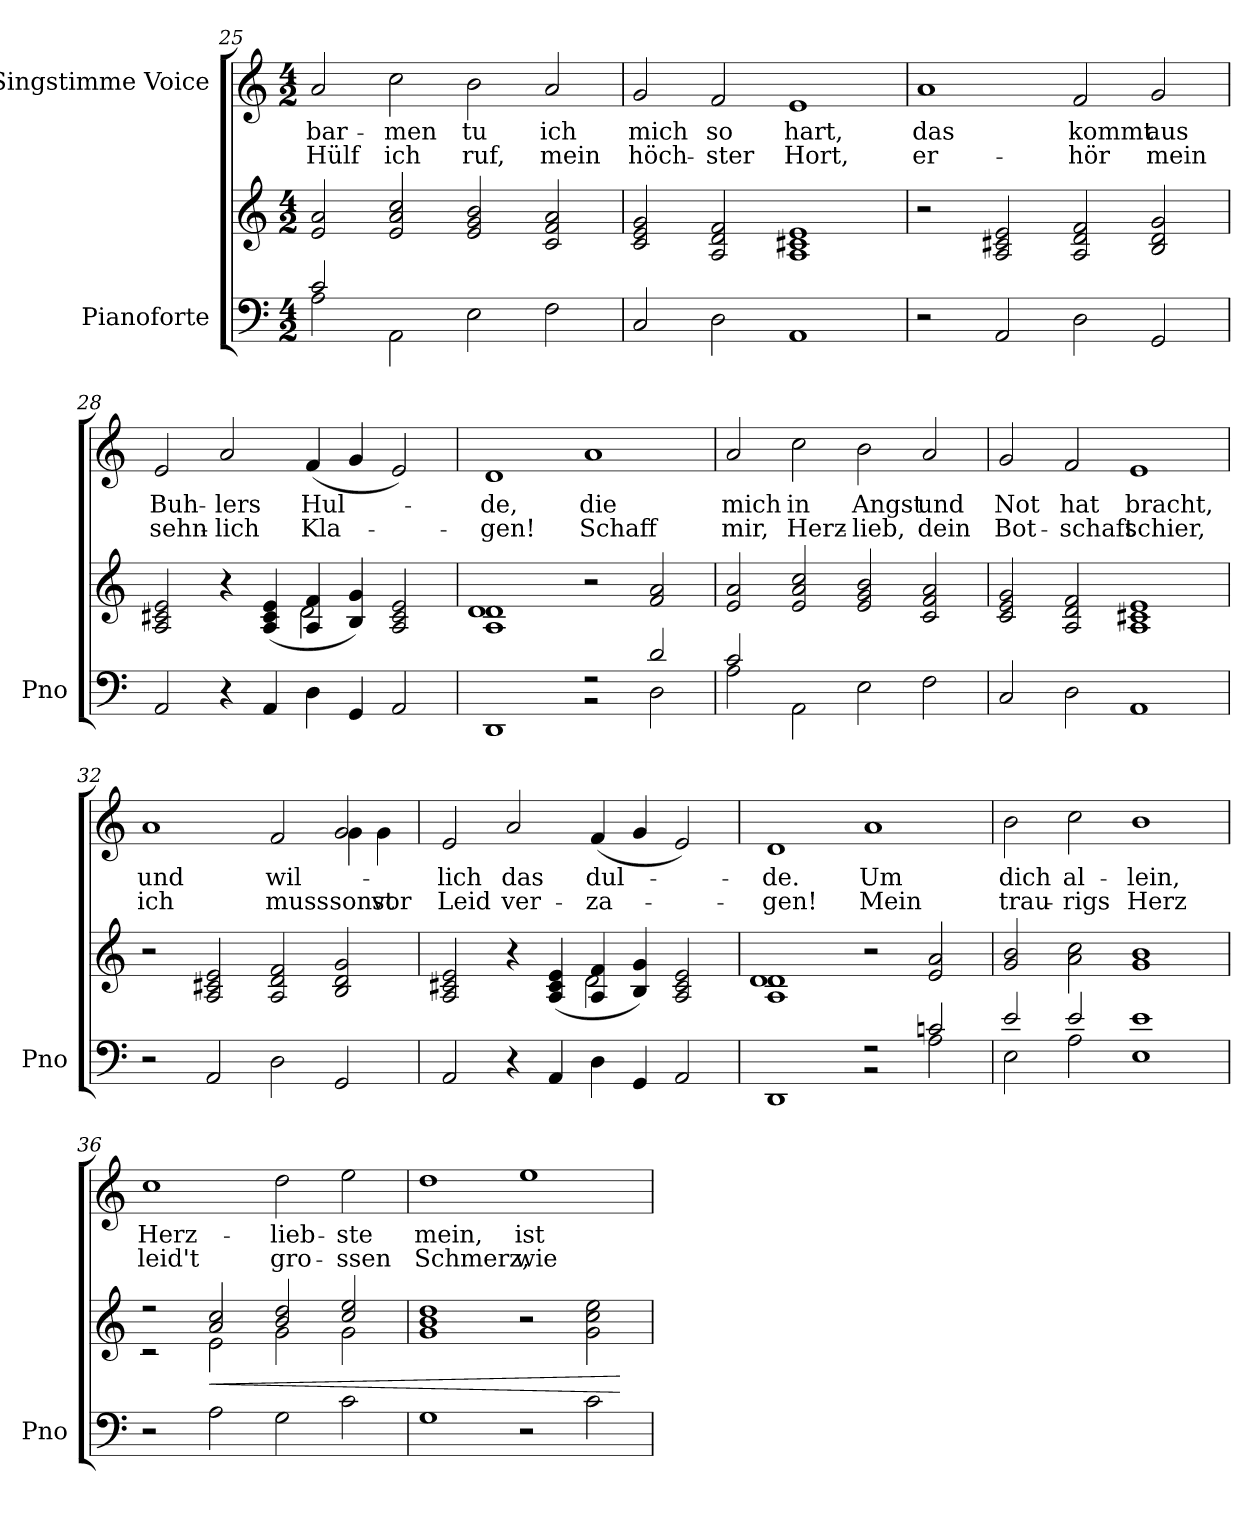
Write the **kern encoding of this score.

**kern	**kern	**dynam	**kern	**text	**text
*part2	*part2	*part2	*part1	*part1	*part1
*staff3	*staff2	*staff2/3	*staff1	*staff1	*staff1
*I"Pianoforte	*	*	*I"Singstimme Voice	*	*
*I'Pno	*	*	*	*	*
*clefF4	*clefG2	*	*clefG2	*	*
*k[]	*k[]	*	*k[]	*	*
*M4/2	*M4/2	*	*M4/2	*	*
=25	=25	=25	=25	=25	=25
*^	*	*	*	*	*
2c/	2A\	2e/ 2a/	.	2a/	-bar-	Hülf
2ryy	2AA\	2e/ 2a/ 2cc/	.	2cc\	-men	ich
1ryy	2E\	2e/ 2g/ 2b/	.	2b\	tu	ruf,
.	2F\	2c/ 2f/ 2a/	.	2a/	ich	mein
*v	*v	*	*	*	*	*
=26	=26	=26	=26	=26	=26
2C/	2c/ 2e/ 2g/	.	2g/	mich	höch-
2D\	2A/ 2d/ 2f/	.	2f/	so	-ster
1AA	1A 1c#X 1e	.	1e	hart,	Hort,
=27	=27	=27	=27	=27	=27
2r	2r	.	1a	das	er-
2AA/	2A/ 2c#X/ 2e/	.	.	.	.
2D\	2A/ 2d/ 2f/	.	2f/	kommt	-hör
2GG/	2B/ 2d/ 2g/	.	2g/	aus	mein
=28	=28	=28	=28	=28	=28
*	*^	*	*	*	*
2AA/	2A/ 2c#X/ 2e/	1ryy	.	2e/	Buh-	sehn-
4r	4r	.	.	2a/	-lers	-lich
4AA/	(4A/ 4c#/ 4e/	.	.	.	.	.
4D\	4A/ 4f/	2d\	.	(4f/	Hul-	Kla-
4GG/	4B/ 4g/)	.	.	4g/	.	.
2AA/	2A/ 2c#/ 2e/	2ryy	.	2e/)	.	.
=29	=29	=29	=29	=29	=29	=29
*^	*	*	*	*	*	*
1DD	1ryy	1A 1d	1d	.	1d	-de,	-gen!
2r	2r	2r	1ryy	.	1a	die	Schaff
2d/	2D\	2f/ 2a/	.	.	.	.	.
*	*	*v	*v	*	*	*	*
=30	=30	=30	=30	=30	=30	=30
2c/	2A\	2e/ 2a/	.	2a/	mich	mir,
2ryy	2AA\	2e/ 2a/ 2cc/	.	2cc\	in	Herz-
1ryy	2E\	2e/ 2g/ 2b/	.	2b\	Angst	-lieb,
.	2F\	2c/ 2f/ 2a/	.	2a/	und	dein
*v	*v	*	*	*	*	*
=31	=31	=31	=31	=31	=31
2C/	2c/ 2e/ 2g/	.	2g/	Not	Bot-
2D\	2A/ 2d/ 2f/	.	2f/	hat	-schaft
1AA	1A 1c#X 1e	.	1e	bracht,	schier,
=32	=32	=32	=32	=32	=32
*	*	*	*^	*	*
2r	2r	.	1a	1ryy	und	ich
2AA/	2A/ 2c#X/ 2e/	.	.	.	.	.
2D\	2A/ 2d/ 2f/	.	2f/	2ryy	wil-	muss
2GG/	2B/ 2d/ 2g/	.	2g/	4g\	.	sonst
.	.	.	.	4g\	.	vor
*	*	*	*v	*v	*	*
=33	=33	=33	=33	=33	=33
*	*^	*	*	*	*
2AA/	2A/ 2c#X/ 2e/	1ryy	.	2e/	-lich	Leid
4r	4r	.	.	2a/	das	ver-
4AA/	(4A/ 4c#/ 4e/	.	.	.	.	.
4D\	4A/ 4f/	2d\	.	(4f/	dul-	-za-
4GG/	4B/ 4g/)	.	.	4g/	.	.
2AA/	2A/ 2c#/ 2e/	2ryy	.	2e/)	.	.
=34	=34	=34	=34	=34	=34	=34
*^	*	*	*	*	*	*
1DD	1ryy	1A 1d	1d	.	1d	-de.	-gen!
2r	2r	2r	1ryy	.	1a	Um	Mein
2cn/	2A\	2e/ 2a/	.	.	.	.	.
*	*	*v	*v	*	*	*	*
=35	=35	=35	=35	=35	=35	=35
2e/	2E\	2g/ 2b/	.	2b\	dich	trau-
2e/	2A\	2a\ 2cc\	.	2cc\	al-	-rigs
1e	1E	1g 1b	.	1b	-lein,	Herz
*v	*v	*	*	*	*	*
=36	=36	=36	=36	=36	=36
*	*^	*	*	*	*
2r	2r	2r	.	1cc	Herz-	leid't
!	!	!	!LO:HP:b	!	!	!
2A\	2a/ 2cc/	2e\	<	.	.	.
2G\	2b/ 2dd/	2g\	.	2dd\	-lieb-	gro-
2c\	2cc/ 2ee/	2g\	.	2ee\	-ste	-ssen
*	*v	*v	*	*	*	*
=37	=37	=37	=37	=37	=37
1G	1g 1b 1dd	.	1dd	mein,	Schmerz,
2r	2r	.	1ee	ist	wie
2c\	2g\ 2cc\ 2ee\	.	.	.	.
.	.	[	.	.	.
=	=	=	=	=	=
*-	*-	*-	*-	*-	*-
